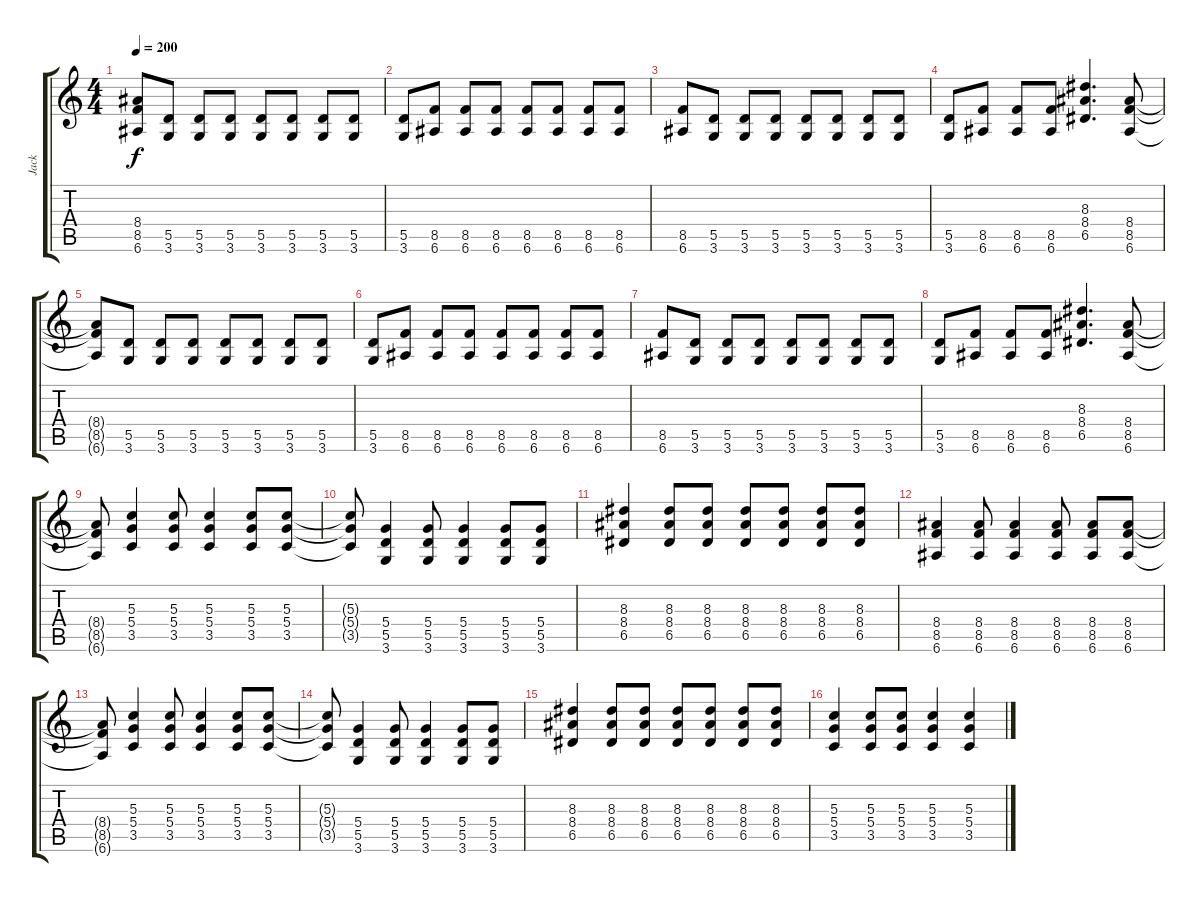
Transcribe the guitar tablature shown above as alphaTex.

\track ("Jack" "Jack") {instrument distortionguitar}
\staff {score tabs}
\tuning (E4 B3 G3 D3 A2 E2) {hide}
\ts (4 4)
\tempo 200
\clef g2
\ks c
(8.4{t} 8.5{t} 6.6{t}).8{dy f} (5.5 3.6).8 (5.5 3.6).8 (5.5 3.6).8 (5.5 3.6).8 (5.5 3.6).8 (5.5 3.6).8 (5.5 3.6).8 |
(5.5 3.6).8 (8.5 6.6).8 (8.5 6.6).8 (8.5 6.6).8 (8.5 6.6).8 (8.5 6.6).8 (8.5 6.6).8 (8.5 6.6).8 |
(8.5 6.6).8 (5.5 3.6).8 (5.5 3.6).8 (5.5 3.6).8 (5.5 3.6).8 (5.5 3.6).8 (5.5 3.6).8 (5.5 3.6).8 |
(5.5 3.6).8 (8.5 6.6).8 (8.5 6.6).8 (8.5 6.6).8 (8.3 8.4 6.5).4{d} (8.4 8.5 6.6).8 |
(8.4{t} 8.5{t} 6.6{t}).8 (5.5 3.6).8 (5.5 3.6).8 (5.5 3.6).8 (5.5 3.6).8 (5.5 3.6).8 (5.5 3.6).8 (5.5 3.6).8 |
(5.5 3.6).8 (8.5 6.6).8 (8.5 6.6).8 (8.5 6.6).8 (8.5 6.6).8 (8.5 6.6).8 (8.5 6.6).8 (8.5 6.6).8 |
(8.5 6.6).8 (5.5 3.6).8 (5.5 3.6).8 (5.5 3.6).8 (5.5 3.6).8 (5.5 3.6).8 (5.5 3.6).8 (5.5 3.6).8 |
(5.5 3.6).8 (8.5 6.6).8 (8.5 6.6).8 (8.5 6.6).8 (8.3 8.4 6.5).4{d} (8.4 8.5 6.6).8 |
(8.4{t} 8.5{t} 6.6{t}).8 (5.3 5.4 3.5).4 (5.3 5.4 3.5).8 (5.3 5.4 3.5).4 (5.3 5.4 3.5).8 (5.3 5.4 3.5).8 |
(5.3{t} 5.4{t} 3.5{t}).8 (5.4 5.5 3.6).4 (5.4 5.5 3.6).8 (5.4 5.5 3.6).4 (5.4 5.5 3.6).8 (5.4 5.5 3.6).8 |
(8.3 8.4 6.5).4 (8.3 8.4 6.5).8 (8.3 8.4 6.5).8 (8.3 8.4 6.5).8 (8.3 8.4 6.5).8 (8.3 8.4 6.5).8 (8.3 8.4 6.5).8 |
(8.4 8.5 6.6).4 (8.4 8.5 6.6).8 (8.4 8.5 6.6).4 (8.4 8.5 6.6).8 (8.4 8.5 6.6).8 (8.4 8.5 6.6).8 |
(8.4{t} 8.5{t} 6.6{t}).8 (5.3 5.4 3.5).4 (5.3 5.4 3.5).8 (5.3 5.4 3.5).4 (5.3 5.4 3.5).8 (5.3 5.4 3.5).8 |
(5.3{t} 5.4{t} 3.5{t}).8 (5.4 5.5 3.6).4 (5.4 5.5 3.6).8 (5.4 5.5 3.6).4 (5.4 5.5 3.6).8 (5.4 5.5 3.6).8 |
(8.3 8.4 6.5).4 (8.3 8.4 6.5).8 (8.3 8.4 6.5).8 (8.3 8.4 6.5).8 (8.3 8.4 6.5).8 (8.3 8.4 6.5).8 (8.3 8.4 6.5).8 |
(5.3 5.4 3.5).4 (5.3 5.4 3.5).8 (5.3 5.4 3.5).8 (5.3 5.4 3.5).4 (5.3 5.4 3.5).4
